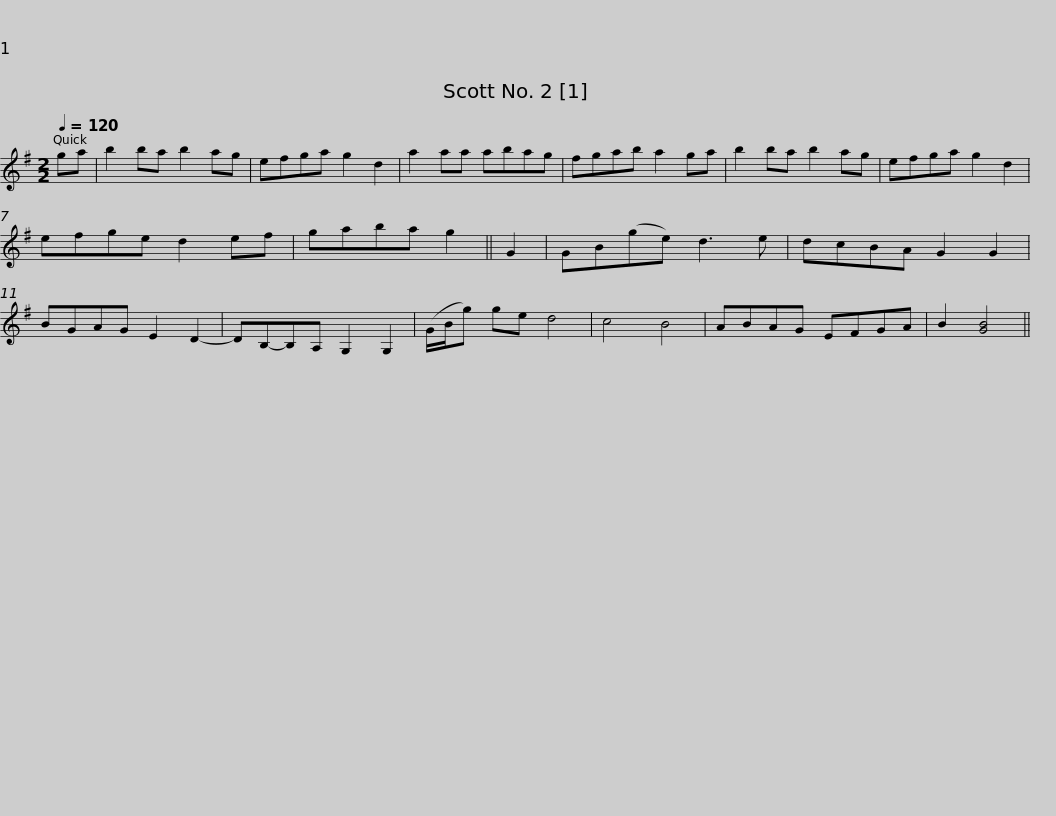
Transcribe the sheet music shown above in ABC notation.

X:1
L:1/8
Q:1/4=120
M:2/2
I:linebreak $
K:G
V:1 treble
V:1
 ga | b2 ba b2 ag | efga g2 d2 | a2 aa abag | fgab a2 ga | %5
 b2 ba b2 ag |$ efga g2 d2 | efge d2 ef | gaba g2 || G2 | %10
 GB(ge) d3 e | dcBA G2 G2 | BGAG E2 D2- |$ DB,-B,A, G,2 G,2 | (G/B/g) ge d4 | %15
 c4 B4 | ABAG EFGA | B2 [GB]4 || %18
